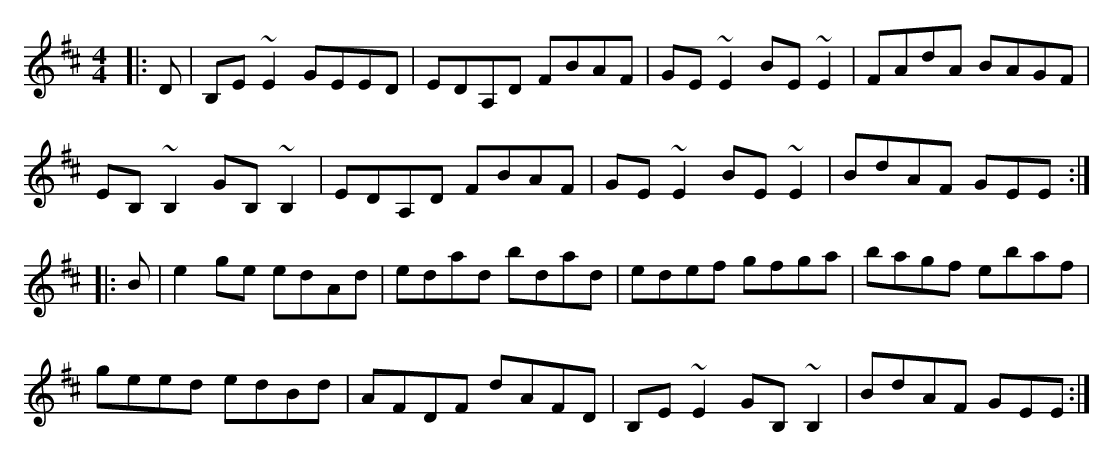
X:1
M:4/4
K:Edor
|:D|B,E~E2 GEED|EDA,D FBAF|GE~E2 BE~E2|FAdA BAGF|
EB,~B,2 GB,~B,2|EDA,D FBAF|GE~E2 BE~E2|BdAF GEE:|
|:B|e2ge edAd|edad bdad|edef gfga|bagf ebaf|
geed edBd|AFDF dAFD|B,E~E2 GB,~B,2|BdAF GEE:|
